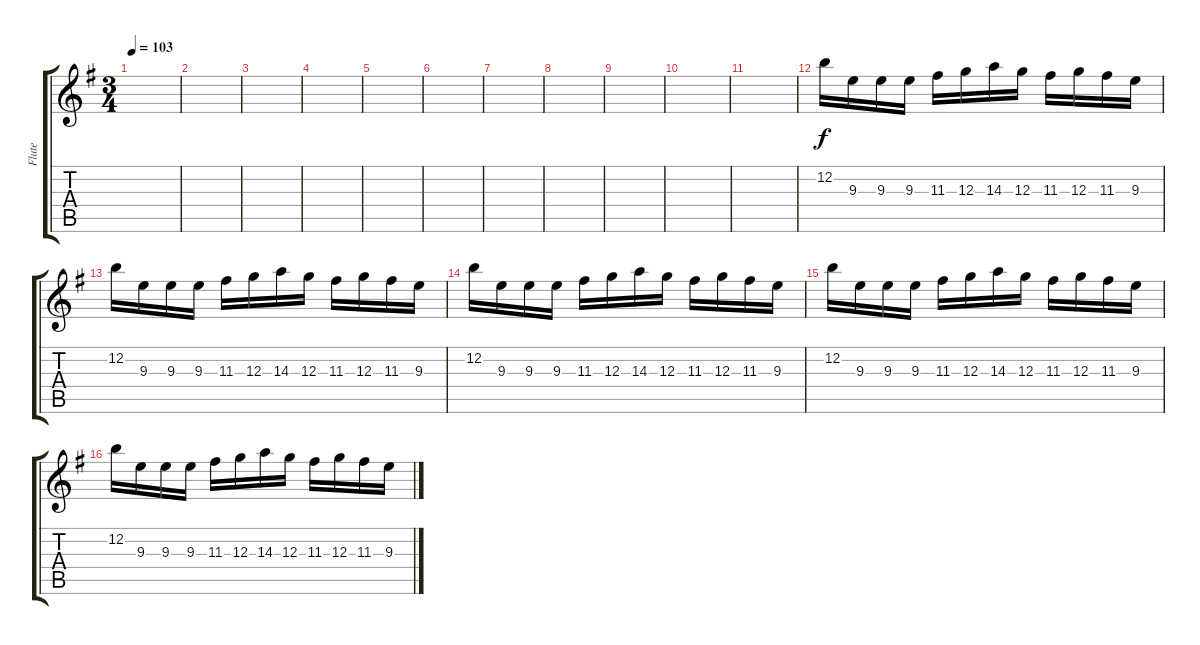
\track ("Flute" "Flute") {instrument flute}
\staff {score tabs}
\tuning (E5 B4 G4 D4 A3 E3) {hide}
\ts (3 4)
\tempo 103
\clef g2
\ks eminor
|
|
|
|
|
|
|
|
|
|
|
12.2.16 9.3.16 9.3.16 9.3.16 11.3.16 12.3.16 14.3.16 12.3.16 11.3.16 12.3.16 11.3.16 9.3.16 |
12.2.16 9.3.16 9.3.16 9.3.16 11.3.16 12.3.16 14.3.16 12.3.16 11.3.16 12.3.16 11.3.16 9.3.16 |
12.2.16 9.3.16 9.3.16 9.3.16 11.3.16 12.3.16 14.3.16 12.3.16 11.3.16 12.3.16 11.3.16 9.3.16 |
12.2.16 9.3.16 9.3.16 9.3.16 11.3.16 12.3.16 14.3.16 12.3.16 11.3.16 12.3.16 11.3.16 9.3.16 |
12.2.16 9.3.16 9.3.16 9.3.16 11.3.16 12.3.16 14.3.16 12.3.16 11.3.16 12.3.16 11.3.16 9.3.16
